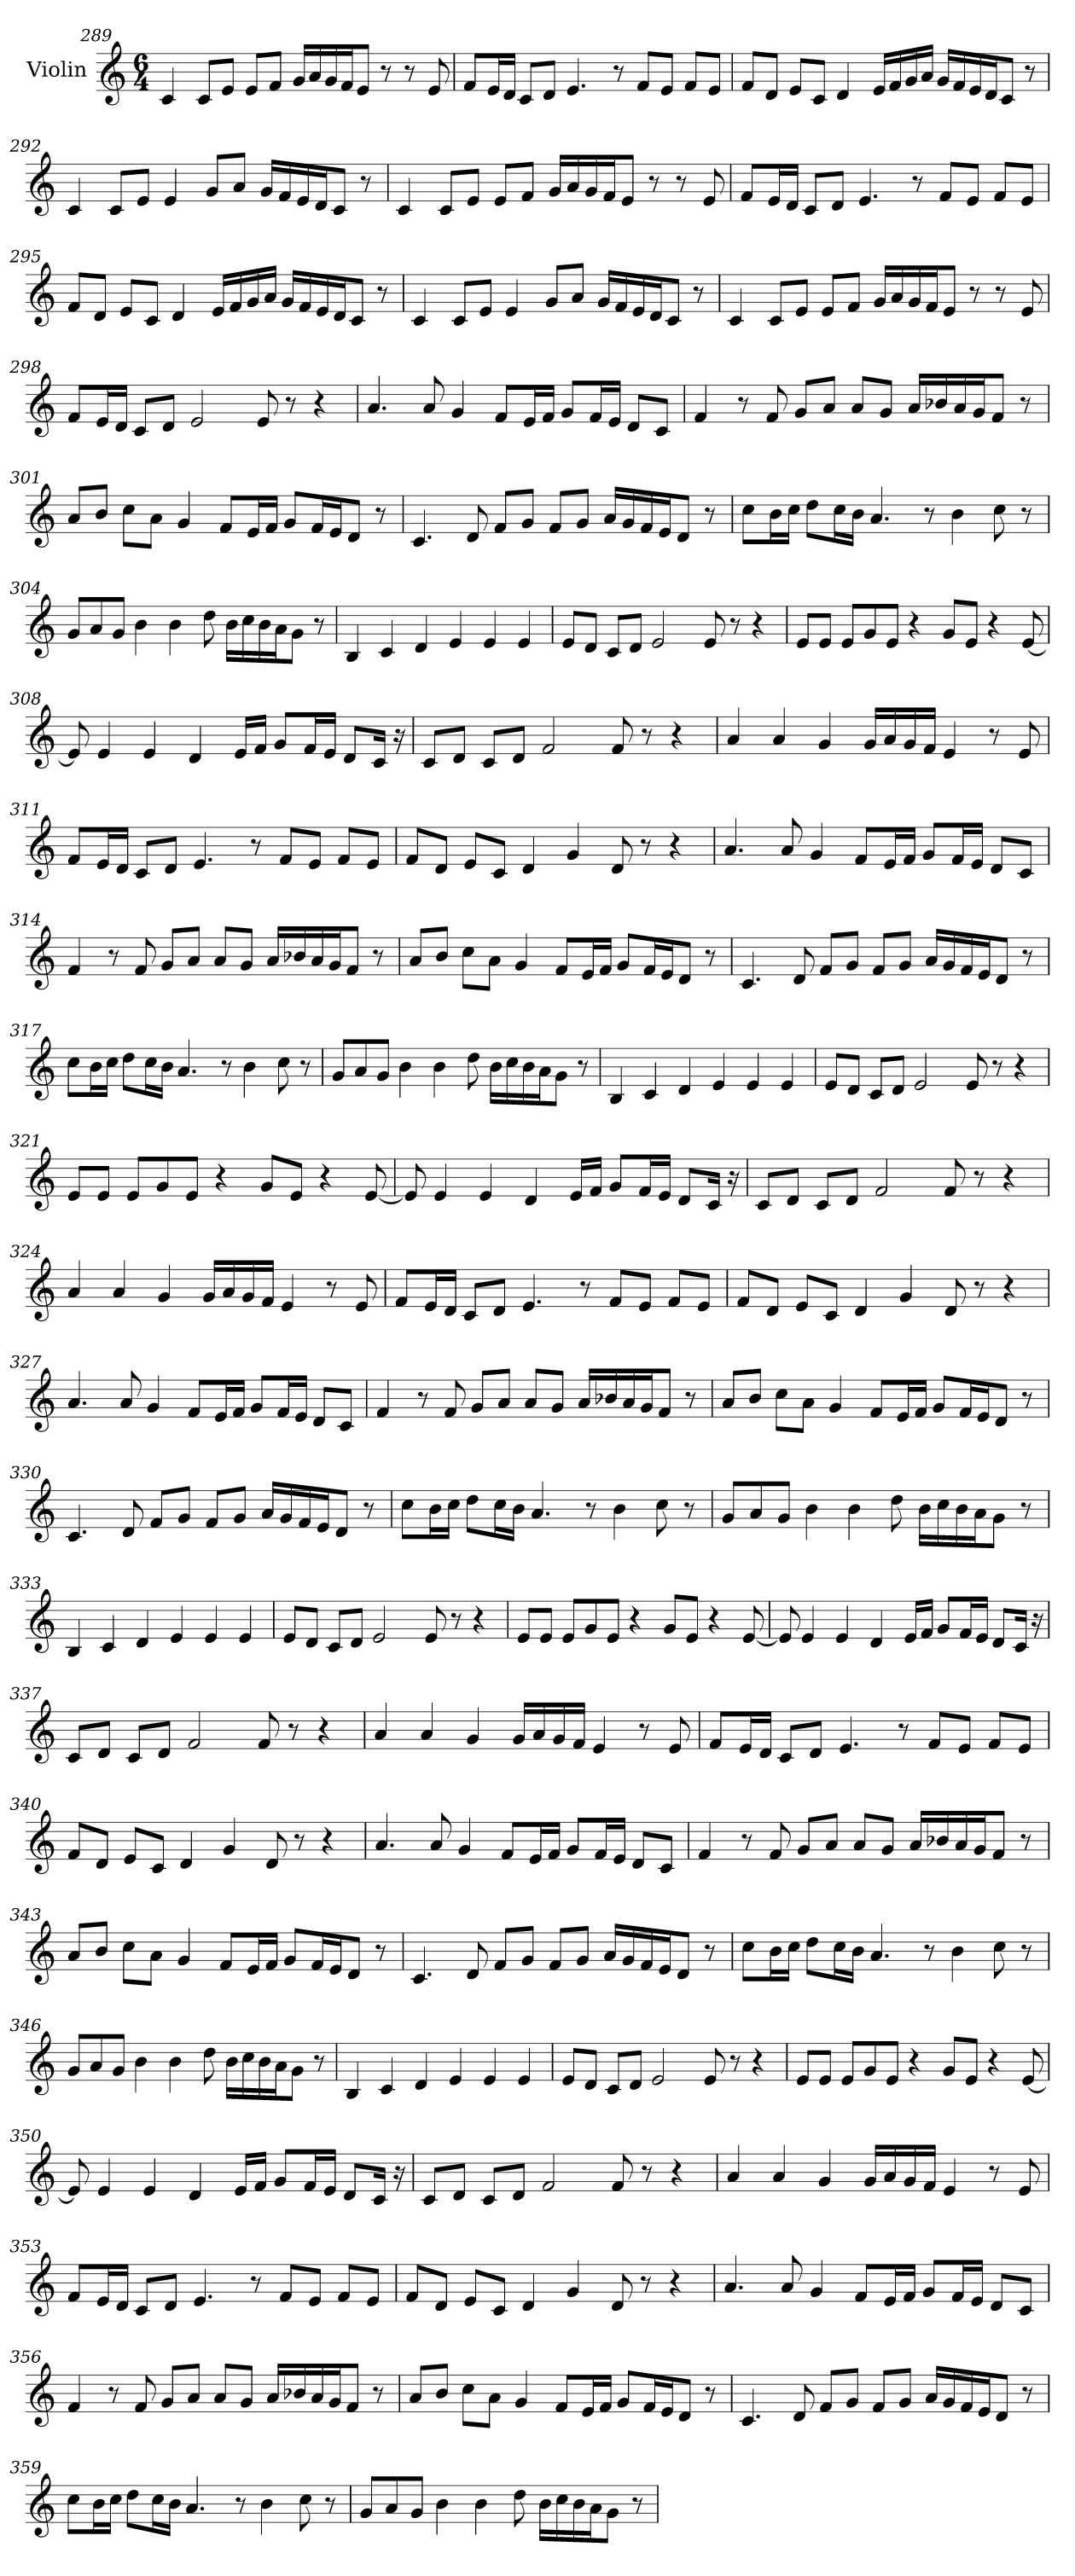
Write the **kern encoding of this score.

**kern
*part1
*staff1
*I"Violin
!!LO:LB:g=z
*clefG2
*k[]
*M6/4
=289
4c/
8c/L
8e/J
8e/L
8f/J
16g/LL
16a/
16g/
16f/J
8e/J
8r
8r
8e/
=290
8f/L
16e/L
16d/JJ
8c/L
8d/J
4.e/
8r
8f/L
8e/J
8f/L
8e/J
!!LO:LB:g=z
=291
8f/L
8d/J
8e/L
8c/J
4d/
16e/LL
16f/
16g/
16a/JJ
16g/LL
16f/
16e/
16d/J
8c/J
8r
=292
4c/
8c/L
8e/J
4e/
8g/L
8a/J
16g/LL
16f/
16e/
16d/J
8c/J
8r
!!LO:LB:g=z
=293
4c/
8c/L
8e/J
8e/L
8f/J
16g/LL
16a/
16g/
16f/J
8e/J
8r
8r
8e/
!!LO:LB:g=z
=294
8f/L
16e/L
16d/JJ
8c/L
8d/J
4.e/
8r
8f/L
8e/J
8f/L
8e/J
!!LO:LB:g=z
=295
8f/L
8d/J
8e/L
8c/J
4d/
16e/LL
16f/
16g/
16a/JJ
16g/LL
16f/
16e/
16d/J
8c/J
8r
=296
4c/
8c/L
8e/J
4e/
8g/L
8a/J
16g/LL
16f/
16e/
16d/J
8c/J
8r
!!LO:LB:g=z
=297
4c/
8c/L
8e/J
8e/L
8f/J
16g/LL
16a/
16g/
16f/J
8e/J
8r
8r
8e/
!!LO:LB:g=z
=298
8f/L
16e/L
16d/JJ
8c/L
8d/J
2e/
8e/
8r
4r
!!LO:PB:g=z
=299
4.a/
8a/
4g/
8f/L
16e/L
16f/JJ
8g/L
16f/L
16e/JJ
8d/L
8c/J
=300
4f/
8r
8f/
8g/L
8a/J
8a/L
8g/J
16a/LL
16b-X/
16a/
16g/J
8f/J
8r
=301
8a/L
8b/J
8cc\L
8a\J
4g/
8f/L
16e/L
16f/JJ
8g/L
16f/L
16e/J
8d/J
8r
!!LO:LB:g=z
=302
4.c/
8d/
8f/L
8g/J
8f/L
8g/J
16a/LL
16g/
16f/
16e/J
8d/J
8r
=303
8cc\L
16b\L
16cc\JJ
8dd\L
16cc\L
16b\JJ
4.a/
8r
4b\
8cc\
8r
=304
8g/L
8a/
8g/J
4b\
4b\
8dd\
16b\LL
16cc\
16b\
16a\J
8g\J
8r
!!LO:PB:g=z
=305
4B/
4c/
4d/
4e/
4e/
4e/
=306
8e/L
8d/J
8c/L
8d/J
2e/
8e/
8r
4r
=307
8e/L
8e/J
8e/L
8g/
8e/J
4r
8g/L
8e/J
4r
[8e/
!!LO:LB:g=z
=308
8e/]
4e/
4e/
4d/
16e/LL
16f/JJ
8g/L
16f/L
16e/JJ
8d/L
16c/Jk
16r
=309
8c/L
8d/J
8c/L
8d/J
2f/
8f/
8r
4r
=310
4a/
4a/
4g/
16g/LL
16a/
16g/
16f/JJ
4e/
8r
8e/
!!LO:LB:g=z
=311
8f/L
16e/L
16d/JJ
8c/L
8d/J
4.e/
8r
8f/L
8e/J
8f/L
8e/J
=312
8f/L
8d/J
8e/L
8c/J
4d/
4g/
8d/
8r
4r
=313
4.a/
8a/
4g/
8f/L
16e/L
16f/JJ
8g/L
16f/L
16e/JJ
8d/L
8c/J
!!LO:LB:g=z
=314
4f/
8r
8f/
8g/L
8a/J
8a/L
8g/J
16a/LL
16b-X/
16a/
16g/J
8f/J
8r
=315
8a/L
8b/J
8cc\L
8a\J
4g/
8f/L
16e/L
16f/JJ
8g/L
16f/L
16e/J
8d/J
8r
=316
4.c/
8d/
8f/L
8g/J
8f/L
8g/J
16a/LL
16g/
16f/
16e/J
8d/J
8r
!!LO:LB:g=z
=317
8cc\L
16b\L
16cc\JJ
8dd\L
16cc\L
16b\JJ
4.a/
8r
4b\
8cc\
8r
=318
8g/L
8a/
8g/J
4b\
4b\
8dd\
16b\LL
16cc\
16b\
16a\J
8g\J
8r
!!LO:LB:g=z
=319
4B/
4c/
4d/
4e/
4e/
4e/
=320
8e/L
8d/J
8c/L
8d/J
2e/
8e/
8r
4r
=321
8e/L
8e/J
8e/L
8g/
8e/J
4r
8g/L
8e/J
4r
[8e/
!!LO:LB:g=z
=322
8e/]
4e/
4e/
4d/
16e/LL
16f/JJ
8g/L
16f/L
16e/JJ
8d/L
16c/Jk
16r
=323
8c/L
8d/J
8c/L
8d/J
2f/
8f/
8r
4r
=324
4a/
4a/
4g/
16g/LL
16a/
16g/
16f/JJ
4e/
8r
8e/
!!LO:LB:g=z
=325
8f/L
16e/L
16d/JJ
8c/L
8d/J
4.e/
8r
8f/L
8e/J
8f/L
8e/J
=326
8f/L
8d/J
8e/L
8c/J
4d/
4g/
8d/
8r
4r
=327
4.a/
8a/
4g/
8f/L
16e/L
16f/JJ
8g/L
16f/L
16e/JJ
8d/L
8c/J
!!LO:PB:g=z
=328
4f/
8r
8f/
8g/L
8a/J
8a/L
8g/J
16a/LL
16b-X/
16a/
16g/J
8f/J
8r
=329
8a/L
8b/J
8cc\L
8a\J
4g/
8f/L
16e/L
16f/JJ
8g/L
16f/L
16e/J
8d/J
8r
=330
4.c/
8d/
8f/L
8g/J
8f/L
8g/J
16a/LL
16g/
16f/
16e/J
8d/J
8r
!!LO:LB:g=z
=331
8cc\L
16b\L
16cc\JJ
8dd\L
16cc\L
16b\JJ
4.a/
8r
4b\
8cc\
8r
=332
8g/L
8a/
8g/J
4b\
4b\
8dd\
16b\LL
16cc\
16b\
16a\J
8g\J
8r
!!LO:LB:g=z
=333
4B/
4c/
4d/
4e/
4e/
4e/
=334
8e/L
8d/J
8c/L
8d/J
2e/
8e/
8r
4r
=335
8e/L
8e/J
8e/L
8g/
8e/J
4r
8g/L
8e/J
4r
[8e/
!!LO:LB:g=z
=336
8e/]
4e/
4e/
4d/
16e/LL
16f/JJ
8g/L
16f/L
16e/JJ
8d/L
16c/Jk
16r
=337
8c/L
8d/J
8c/L
8d/J
2f/
8f/
8r
4r
=338
4a/
4a/
4g/
16g/LL
16a/
16g/
16f/JJ
4e/
8r
8e/
!!LO:LB:g=z
=339
8f/L
16e/L
16d/JJ
8c/L
8d/J
4.e/
8r
8f/L
8e/J
8f/L
8e/J
=340
8f/L
8d/J
8e/L
8c/J
4d/
4g/
8d/
8r
4r
=341
4.a/
8a/
4g/
8f/L
16e/L
16f/JJ
8g/L
16f/L
16e/JJ
8d/L
8c/J
!!LO:LB:g=z
=342
4f/
8r
8f/
8g/L
8a/J
8a/L
8g/J
16a/LL
16b-X/
16a/
16g/J
8f/J
8r
=343
8a/L
8b/J
8cc\L
8a\J
4g/
8f/L
16e/L
16f/JJ
8g/L
16f/L
16e/J
8d/J
8r
=344
4.c/
8d/
8f/L
8g/J
8f/L
8g/J
16a/LL
16g/
16f/
16e/J
8d/J
8r
!!LO:LB:g=z
=345
8cc\L
16b\L
16cc\JJ
8dd\L
16cc\L
16b\JJ
4.a/
8r
4b\
8cc\
8r
=346
8g/L
8a/
8g/J
4b\
4b\
8dd\
16b\LL
16cc\
16b\
16a\J
8g\J
8r
!!LO:LB:g=z
=347
4B/
4c/
4d/
4e/
4e/
4e/
=348
8e/L
8d/J
8c/L
8d/J
2e/
8e/
8r
4r
=349
8e/L
8e/J
8e/L
8g/
8e/J
4r
8g/L
8e/J
4r
[8e/
!!LO:PB:g=z
=350
8e/]
4e/
4e/
4d/
16e/LL
16f/JJ
8g/L
16f/L
16e/JJ
8d/L
16c/Jk
16r
=351
8c/L
8d/J
8c/L
8d/J
2f/
8f/
8r
4r
=352
4a/
4a/
4g/
16g/LL
16a/
16g/
16f/JJ
4e/
8r
8e/
!!LO:LB:g=z
=353
8f/L
16e/L
16d/JJ
8c/L
8d/J
4.e/
8r
8f/L
8e/J
8f/L
8e/J
=354
8f/L
8d/J
8e/L
8c/J
4d/
4g/
8d/
8r
4r
=355
4.a/
8a/
4g/
8f/L
16e/L
16f/JJ
8g/L
16f/L
16e/JJ
8d/L
8c/J
!!LO:LB:g=z
=356
4f/
8r
8f/
8g/L
8a/J
8a/L
8g/J
16a/LL
16b-X/
16a/
16g/J
8f/J
8r
=357
8a/L
8b/J
8cc\L
8a\J
4g/
8f/L
16e/L
16f/JJ
8g/L
16f/L
16e/J
8d/J
8r
=358
4.c/
8d/
8f/L
8g/J
8f/L
8g/J
16a/LL
16g/
16f/
16e/J
8d/J
8r
!!LO:LB:g=z
=359
8cc\L
16b\L
16cc\JJ
8dd\L
16cc\L
16b\JJ
4.a/
8r
4b\
8cc\
8r
=360
8g/L
8a/
8g/J
4b\
4b\
8dd\
16b\LL
16cc\
16b\
16a\J
8g\J
8r
=
*-
